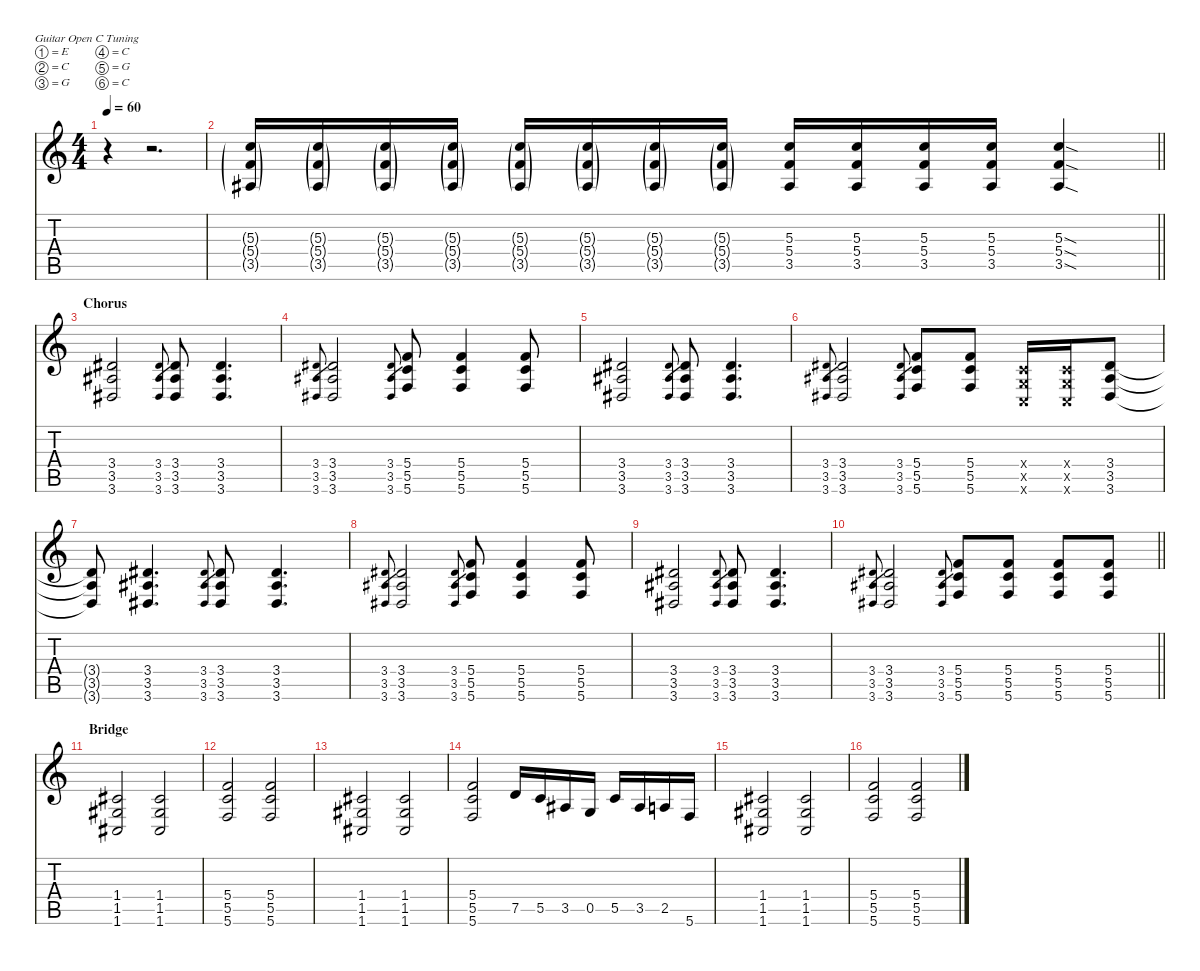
\defaultSystemsLayout 4
\hideDynamics
\bracketExtendMode nobrackets
\singleTrackTrackNamePolicy hidden
\multiTrackTrackNamePolicy hidden
\firstSystemTrackNameMode fullname
\firstSystemTrackNameOrientation horizontal
\otherSystemsTrackNameOrientation horizontal
\track ("Townsend Rhythm" "dist.guit.") {instrument distortionguitar}
\staff {score tabs}
\tuning (E4 C4 G3 C3 G2 C2)
\ts (4 4)
\tempo 60
\clef g2
\ks c
r.4{dy f beam Down} r.2{d beam Down} |
\barLineRight lightlight
(5.3{g} 5.4{g} 3.5{g acc #}).16{dy fff beam Up} (5.3{g} 5.4{g} 3.5{g acc #}).16{beam Up} (5.3{g} 5.4{g} 3.5{g acc #}).16{beam Up} (5.3{g} 5.4{g} 3.5{g acc #}).16{beam Up} (5.3{g} 5.4{g} 3.5{g acc #}).16{beam Up} (5.3{g} 5.4{g} 3.5{g acc #}).16{beam Up} (5.3{g} 5.4{g} 3.5{g acc #}).16{beam Up} (5.3{g} 5.4{g} 3.5{g acc #}).16{beam Up} (5.3 5.4 3.5{acc #}).16{dy f beam Up} (5.3 5.4 3.5{acc #}).16{beam Up} (5.3 5.4 3.5{acc #}).16{beam Up} (5.3 5.4 3.5{acc #}).16{beam Up} (5.3{sod} 5.4{sod} 3.5{sod acc #}).4{beam Up} |
\section ("" "Chorus")
(3.4{acc #} 3.5{acc #} 3.6{acc #}).2{beam Up} (3.4{acc #} 3.5{acc #} 3.6{acc #}).8{gr dy mf beam Up} (3.4{acc #} 3.5{acc #} 3.6{acc #}).8{dy f beam Up} (3.4{acc #} 3.5{acc #} 3.6{acc #}).4{d beam Up} |
(3.4{acc #} 3.5{acc #} 3.6{acc #}).8{gr dy mf beam Up} (3.4{acc #} 3.5{acc #} 3.6{acc #}).2{dy f beam Up} (3.4{acc #} 3.5{acc #} 3.6{acc #}).8{gr dy mf beam Up} (5.4 5.5 5.6).8{dy f beam Up} (5.4 5.5 5.6).4{beam Up} (5.4 5.5 5.6).8{beam Up} |
(3.4{acc #} 3.5{acc #} 3.6{acc #}).2{beam Up} (3.4{acc #} 3.5{acc #} 3.6{acc #}).8{gr dy mf beam Up} (3.4{acc #} 3.5{acc #} 3.6{acc #}).8{dy f beam Up} (3.4{acc #} 3.5{acc #} 3.6{acc #}).4{d beam Up} |
(3.4{acc #} 3.5{acc #} 3.6{acc #}).8{gr dy mf beam Up} (3.4{acc #} 3.5{acc #} 3.6{acc #}).2{dy f beam Up} (3.4{acc #} 3.5{acc #} 3.6{acc #}).8{gr dy mf beam Up} (5.4 5.5 5.6).8{dy f beam Up} (5.4 5.5 5.6).8{beam Up} (0.4{x} 0.5{x} 0.6{x}).16{beam Up} (0.4{x} 0.5{x} 0.6{x}).16{beam Up} (3.4{acc #} 3.5{acc #} 3.6{acc #}).8{beam Up} |
(3.4{t acc #} 3.5{t acc #} 3.6{t acc #}).8{beam Up} (3.4{acc #} 3.5{acc #} 3.6{acc #}).4{d beam Up} (3.4{acc #} 3.5{acc #} 3.6{acc #}).8{gr dy mf beam Up} (3.4{acc #} 3.5{acc #} 3.6{acc #}).8{dy f beam Up} (3.4{acc #} 3.5{acc #} 3.6{acc #}).4{d beam Up} |
(3.4{acc #} 3.5{acc #} 3.6{acc #}).8{gr dy mf beam Up} (3.4{acc #} 3.5{acc #} 3.6{acc #}).2{dy f beam Up} (3.4{acc #} 3.5{acc #} 3.6{acc #}).8{gr dy mf beam Up} (5.4 5.5 5.6).8{dy f beam Up} (5.4 5.5 5.6).4{beam Up} (5.4 5.5 5.6).8{beam Up} |
(3.4{acc #} 3.5{acc #} 3.6{acc #}).2{beam Up} (3.4{acc #} 3.5{acc #} 3.6{acc #}).8{gr dy mf beam Up} (3.4{acc #} 3.5{acc #} 3.6{acc #}).8{dy f beam Up} (3.4{acc #} 3.5{acc #} 3.6{acc #}).4{d beam Up} |
\barLineRight lightlight
(3.4{acc #} 3.5{acc #} 3.6{acc #}).8{gr dy mf beam Up} (3.4{acc #} 3.5{acc #} 3.6{acc #}).2{dy f beam Up} (3.4{acc #} 3.5{acc #} 3.6{acc #}).8{gr dy mf beam Up} (5.4 5.5 5.6).8{dy f beam Up} (5.4 5.5 5.6).8{beam Up} (5.4 5.5 5.6).8{beam Up} (5.4 5.5 5.6).8{beam Up} |
\section ("" "Bridge")
(1.4{acc #} 1.5{acc #} 1.6{acc #}).2{beam Up} (1.4{acc #} 1.5{acc #} 1.6{acc #}).2{beam Up} |
(5.4 5.5 5.6).2{beam Up} (5.4 5.5 5.6).2{beam Up} |
(1.4{acc #} 1.5{acc #} 1.6{acc #}).2{beam Up} (1.4{acc #} 1.5{acc #} 1.6{acc #}).2{beam Up} |
(5.4 5.5 5.6).2{beam Up} 7.5.16{beam Up} 5.5.16{beam Up} 3.5{acc #}.16{beam Up} 0.5.16{beam Up} 5.5.16{beam Up} 3.5{acc #}.16{beam Up} 2.5.16{beam Up} 5.6.16{beam Up} |
(1.4{acc #} 1.5{acc #} 1.6{acc #}).2{beam Up} (1.4{acc #} 1.5{acc #} 1.6{acc #}).2{beam Up} |
(5.4 5.5 5.6).2{beam Up} (5.4 5.5 5.6).2{beam Up}
